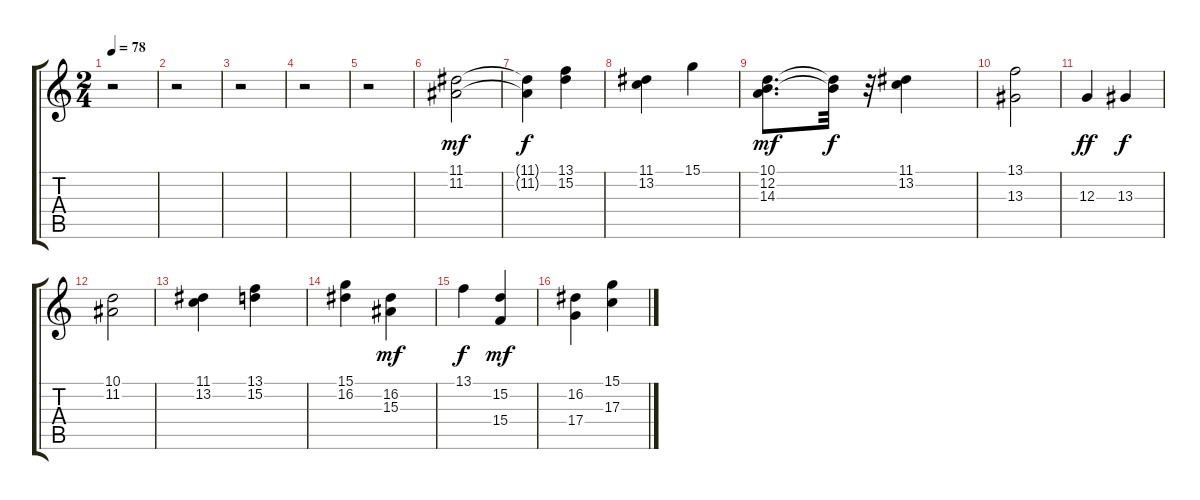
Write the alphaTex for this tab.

\track "" {instrument stringensemble1}
\staff {score tabs}
\tuning (E4 B3 G3 D3 A2 E2) {hide}
\ts (2 4)
\tempo 78
\clef g2
\ks c
r.2{dy f} |
r.2 |
r.2 |
r.2 |
r.2 |
(11.1 11.2).2{dy mf} |
(11.1{t} 11.2{t}).4{dy f} (13.1 15.2).4 |
(11.1 13.2).4 15.1.4 |
(10.1 12.2 14.3).8{d dy mf} (10.1{t} 12.2{t}).32{dy f} r.32 (11.1 13.2).4 |
(13.1 13.3).2 |
12.3.4{dy ff} 13.3.4{dy f} |
(10.1 11.2).2 |
(11.1 13.2).4 (13.1 15.2).4 |
(15.1 16.2).4 (16.2 15.3).4{dy mf} |
13.1.4{dy f} (15.2 15.4).4{dy mf} |
(16.2 17.4).4 (15.1 17.3).4
